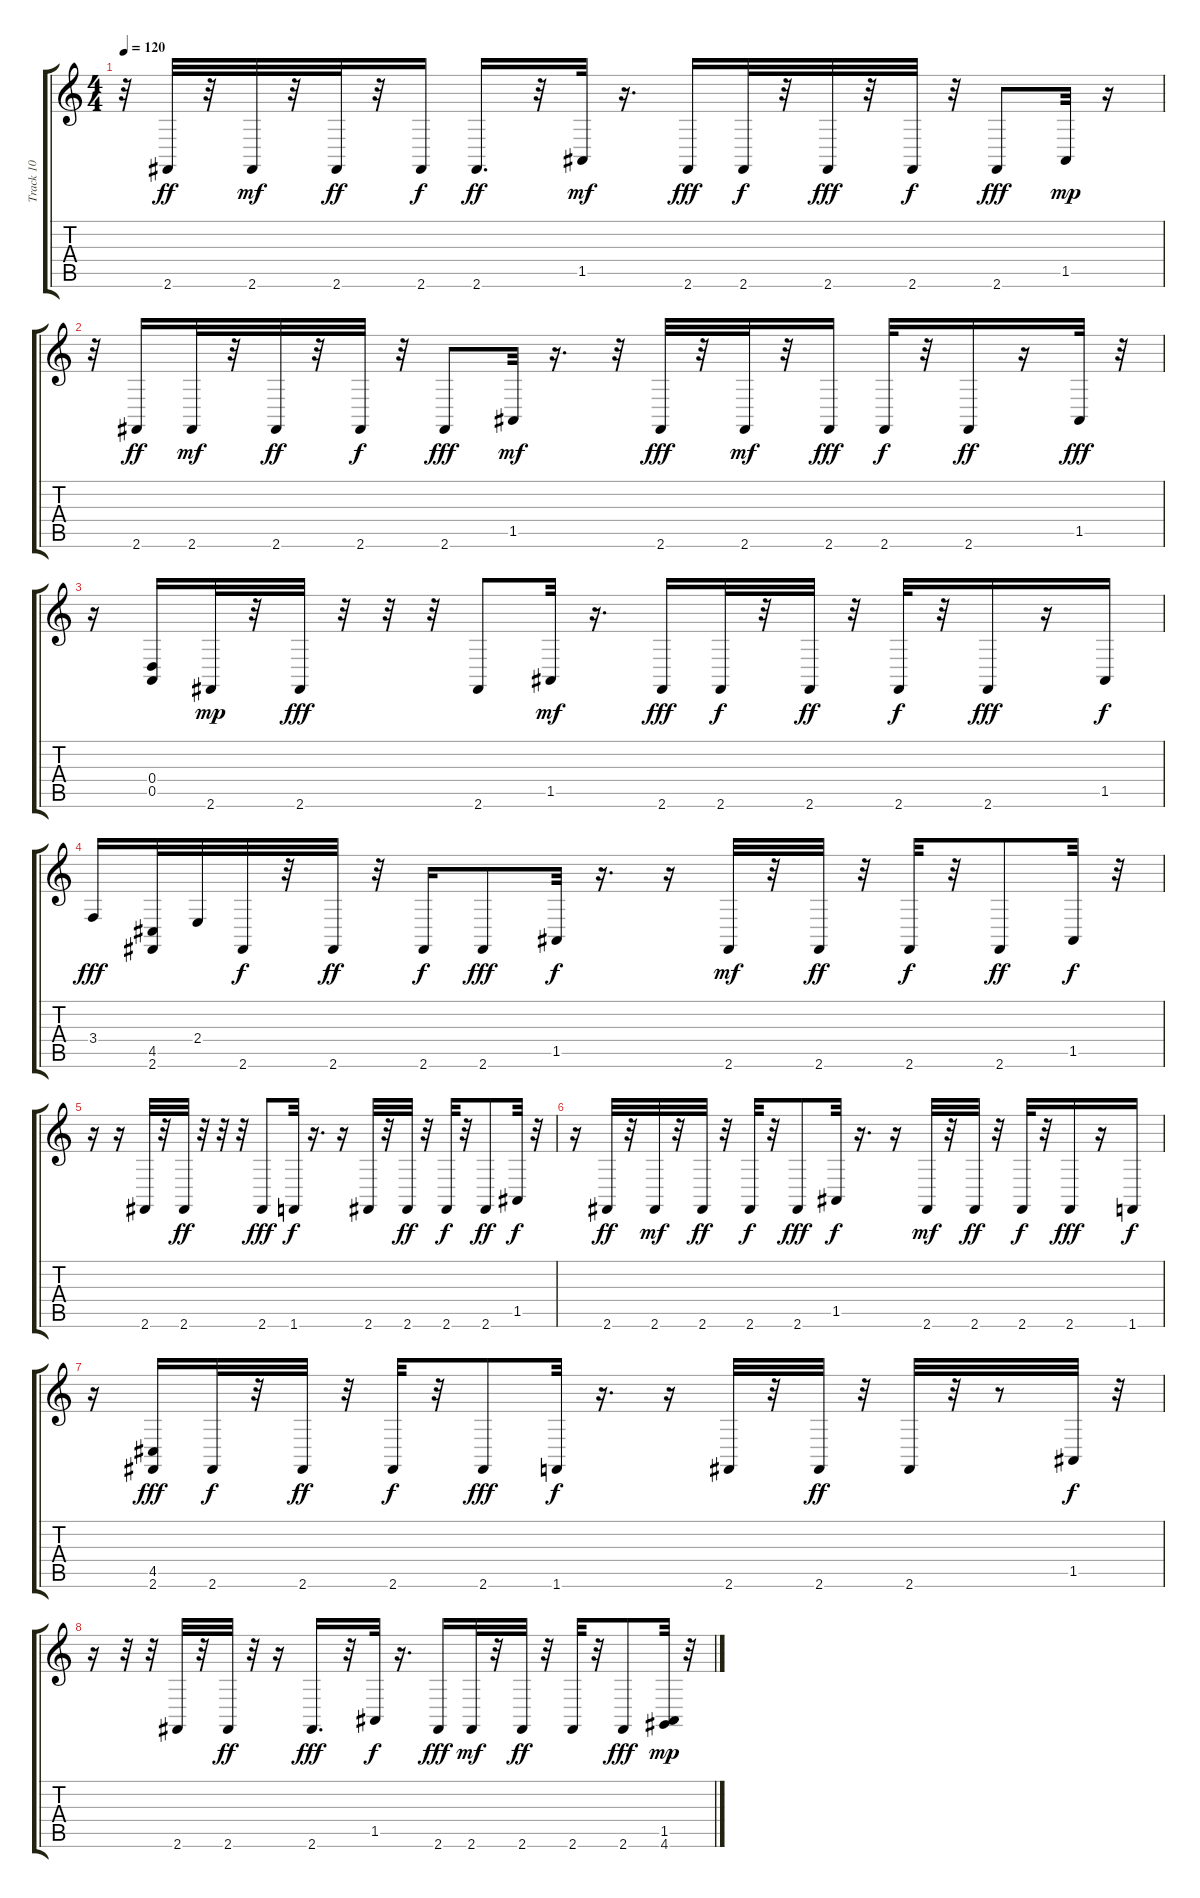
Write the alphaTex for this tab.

\track ("Track 10" "Track 10") {instrument drawbarorgan}
\staff {score tabs}
\tuning (E4 B3 G3 D3 A2 E2) {hide}
\ts (4 4)
\tempo 120
\clef g2
\ks c
r.32{dy mf} 2.6.32{dy ff} r.32 2.6.32{dy mf} r.32 2.6.32{dy ff} r.32 2.6.16{dy f} 2.6.16{d dy ff} r.32 1.5.32{dy mf} r.16{d} 2.6.16{dy fff} 2.6.32{dy f} r.32 2.6.32{dy fff} r.32 2.6.32{dy f} r.32 2.6.8{dy fff} 1.5.32{dy mp} r.16 |
r.32 2.6.16{dy ff} 2.6.32{dy mf} r.32 2.6.32{dy ff} r.32 2.6.32{dy f} r.32 2.6.8{dy fff} 1.5.32{dy mf} r.16{d} r.32 2.6.32{dy fff} r.32 2.6.32{dy mf} r.32 2.6.16{dy fff} 2.6.32{dy f} r.32 2.6.16{dy ff} r.16 1.5.32{dy fff} r.32 |
r.16 (0.4 0.5).16 2.6.32{dy mp} r.32 2.6.32{dy fff} r.32 r.32 r.32 2.6.8 1.5.32{dy mf} r.16{d} 2.6.16{dy fff} 2.6.32{dy f} r.32 2.6.32{dy ff} r.32 2.6.32{dy f} r.32 2.6.16{dy fff} r.16 1.5.16{dy f} |
3.4.16{dy fff} (4.5 2.6).32 2.4.32 2.6.32{dy f} r.32 2.6.32{dy ff} r.32 2.6.16{dy f} 2.6.8{dy fff} 1.5.32{dy f} r.16{d} r.16 2.6.32{dy mf} r.32 2.6.32{dy ff} r.32 2.6.32{dy f} r.32 2.6.8{dy ff} 1.5.32{dy f} r.32 |
r.16 r.16 2.6.32 r.32 2.6.32{dy ff} r.32 r.32 r.32 2.6.8{dy fff} 1.6.32{dy f} r.16{d} r.16 2.6.32 r.32 2.6.32{dy ff} r.32 2.6.32{dy f} r.32 2.6.8{dy ff} 1.5.32{dy f} r.32 |
r.16 2.6.32{dy ff} r.32 2.6.32{dy mf} r.32 2.6.32{dy ff} r.32 2.6.32{dy f} r.32 2.6.8{dy fff} 1.5.32{dy f} r.16{d} r.16 2.6.32{dy mf} r.32 2.6.32{dy ff} r.32 2.6.32{dy f} r.32 2.6.16{dy fff} r.16 1.6.16{dy f} |
r.16 (4.5 2.6).16{dy fff} 2.6.32{dy f} r.32 2.6.32{dy ff} r.32 2.6.32{dy f} r.32 2.6.8{dy fff} 1.6.32{dy f} r.16{d} r.16 2.6.32 r.32 2.6.32{dy ff} r.32 2.6.32 r.32 r.8 1.5.32{dy f} r.32 |
r.16 r.32 r.32 2.6.32 r.32 2.6.32{dy ff} r.32 r.16 2.6.16{d dy fff} r.32 1.5.32{dy f} r.16{d} 2.6.16{dy fff} 2.6.32{dy mf} r.32 2.6.32{dy ff} r.32 2.6.32 r.32 2.6.8{dy fff} (1.5 4.6).32{dy mp} r.32
